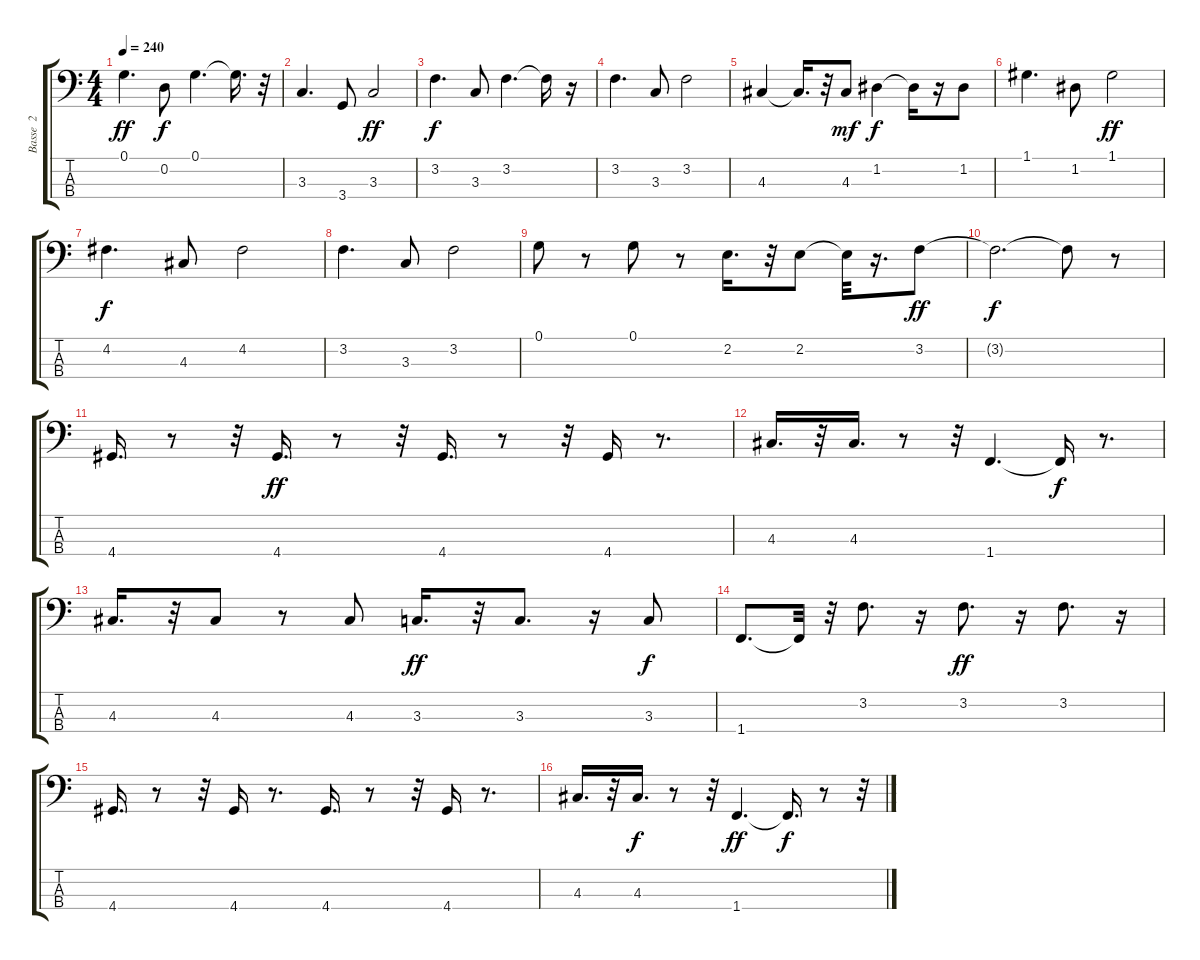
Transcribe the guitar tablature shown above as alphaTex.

\track ("Basse  2" "Basse  2") {instrument acousticbass}
\staff {score tabs}
\tuning (G2 D2 A1 E1) {hide}
\ts (4 4)
\tempo 240
\clef f4
\ks c
0.1.4{d dy ff} 0.2.8{dy f} 0.1.4{d} 0.1{t}.16{d} r.32 |
3.3.4{d} 3.4.8 3.3.2{dy ff} |
3.2.4{d dy f} 3.3.8 3.2.4{d} 3.2{t}.16 r.16 |
3.2.4{d} 3.3.8 3.2.2 |
4.3.4 4.3{t}.16{d} r.32 4.3.8{dy mf} 1.2.4{dy f} 1.2{t}.16 r.16 1.2.8 |
1.1.4{d} 1.2.8 1.1.2{dy ff} |
4.2.4{d dy f} 4.3.8 4.2.2 |
3.2.4{d} 3.3.8 3.2.2 |
0.1.8 r.8 0.1.8 r.8 2.2.16{d} r.32 2.2.8 2.2{t}.32 r.16{d} 3.2.8{dy ff} |
3.2{t}.2{d dy f} 3.2{t}.8 r.8 |
4.4.16{d} r.8 r.32 4.4.16{d dy ff} r.8 r.32 4.4.16{d} r.8 r.32 4.4.16 r.8{d} |
4.3.16{d} r.32 4.3.16{d} r.8 r.32 1.4.4{d} 1.4{t}.16{dy f} r.8{d} |
4.3.16{d} r.32 4.3.8 r.8 4.3.8 3.3.16{d dy ff} r.32 3.3.8{d} r.16 3.3.8{dy f} |
1.4.8{d} 1.4{t}.32 r.32 3.2.8{d} r.16 3.2.8{d dy ff} r.16 3.2.8{d} r.16 |
4.4.16{d} r.8 r.32 4.4.16 r.8{d} 4.4.16{d} r.8 r.32 4.4.16 r.8{d} |
4.3.16{d} r.32 4.3.16{d dy f} r.8 r.32 1.4.4{d dy ff} 1.4{t}.16{d dy f} r.8 r.32
